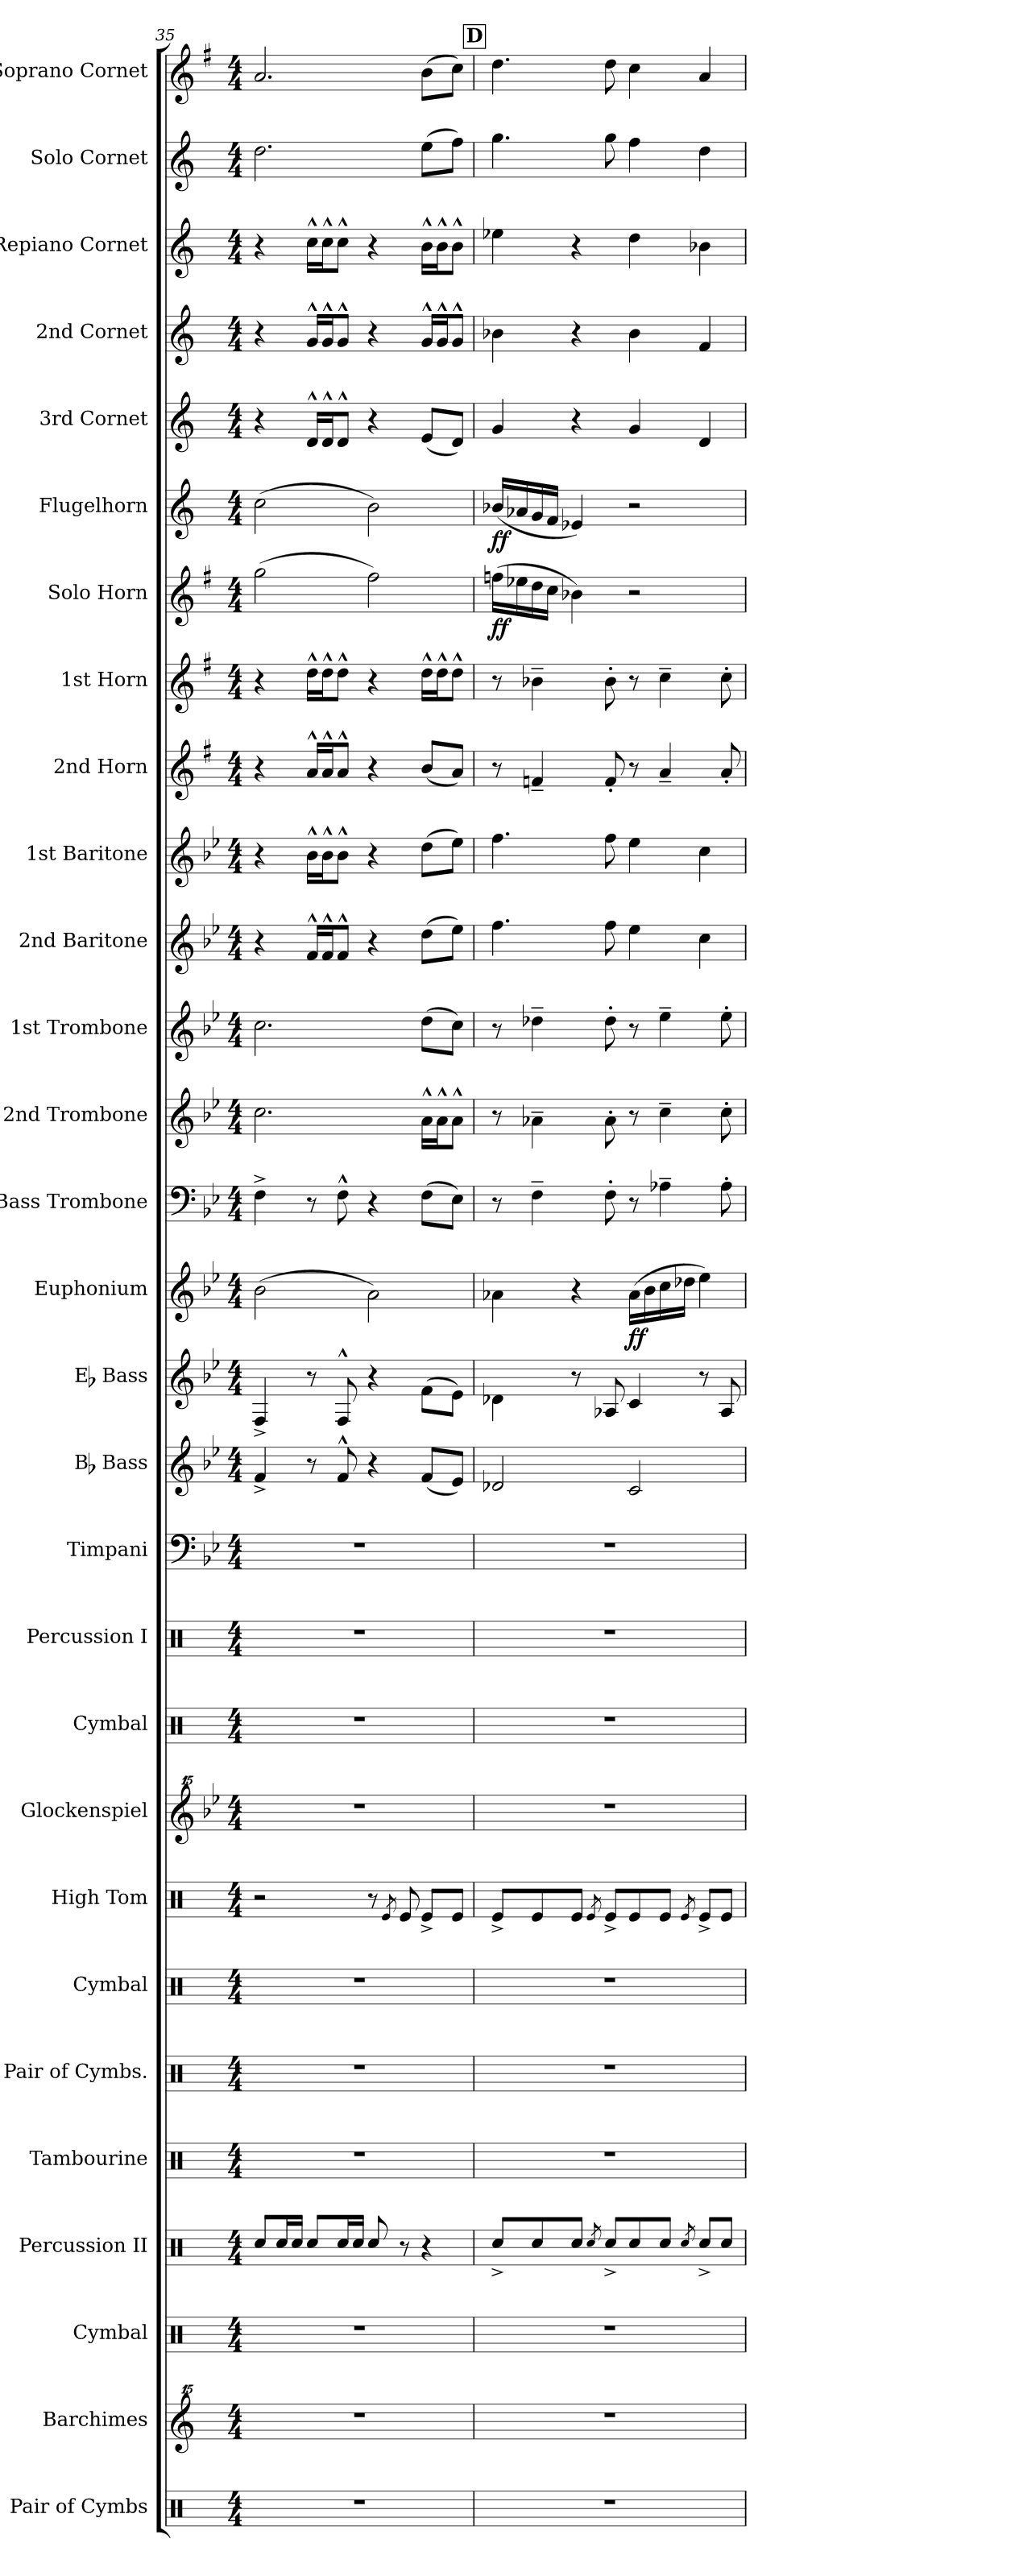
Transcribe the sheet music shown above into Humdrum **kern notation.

**kern	**kern	**kern	**kern	**kern	**kern	**kern	**kern	**kern	**kern	**kern	**kern	**kern	**kern	**kern	**dynam	**kern	**kern	**kern	**kern	**kern	**kern	**kern	**kern	**dynam	**kern	**dynam	**kern	**kern	**kern	**kern	**kern
*part29	*part28	*part27	*part26	*part25	*part24	*part23	*part22	*part21	*part20	*part19	*part18	*part17	*part16	*part15	*part15	*part14	*part13	*part12	*part11	*part10	*part9	*part8	*part7	*part7	*part6	*part6	*part5	*part4	*part3	*part2	*part1
*staff29	*staff28	*staff27	*staff26	*staff25	*staff24	*staff23	*staff22	*staff21	*staff20	*staff19	*staff18	*staff17	*staff16	*staff15	*staff15	*staff14	*staff13	*staff12	*staff11	*staff10	*staff9	*staff8	*staff7	*staff7	*staff6	*staff6	*staff5	*staff4	*staff3	*staff2	*staff1
*I"Pair of Cymbs	*I"Barchimes	*I"Cymbal	*I"Percussion II	*I"Tambourine	*I"Pair of Cymbs.	*I"Cymbal	*I"High Tom	*I"Glockenspiel	*I"Cymbal	*I"Percussion I	*I"Timpani	*I"Bb Bass	*I"Eb Bass	*I"Euphonium	*	*I"Bass Trombone	*I"2nd Trombone	*I"1st Trombone	*I"2nd Baritone	*I"1st Baritone	*I"2nd Horn	*I"1st Horn	*I"Solo Horn	*	*I"Flugelhorn	*	*I"3rd Cornet	*I"2nd Cornet	*I"Repiano Cornet	*I"Solo Cornet	*I"Soprano Cornet
*I'Pair Cym.	*I'Bachm.	*I'Cym.	*I'Perc. II	*I'Tamb.	*I'Pair Cym.	*I'Cym.	*I'H. To.	*I'Glk.	*I'Cym.	*I'Perc. I	*I'Timp.	*I'Bb Bass	*I'Eb Bass	*I'Euph.	*	*I'B. Trb.	*I'2nd Trb.	*I'1st Trb.	*I'2nd Bar.	*I'1st Bar.	*I'2nd Hn.	*I'1st Hn.	*I'Solo Hn.	*	*I'Flugel.	*	*I'3rd Cnt.	*I'2nd Cnt.	*I'Rep. Cnt.	*I'Solo Cnt.	*I'Sop. Cnt.
!!LO:PB:g=z
*clefX	*clefG^^2	*clefX	*clefX	*clefX	*clefX	*clefX	*clefX	*clefG^^2	*clefX	*clefX	*clefF4	*clefG2	*clefG2	*clefG2	*	*clefF4	*clefG2	*clefG2	*clefG2	*clefG2	*clefG2	*clefG2	*clefG2	*	*clefG2	*	*clefG2	*clefG2	*clefG2	*clefG2	*clefG2
*	*	*	*	*	*	*	*	*	*	*	*	*ITrd15c26	*ITrd12c21	*ITrd8c14	*	*	*ITrd8c14	*ITrd8c14	*ITrd8c14	*ITrd8c14	*ITrd5c9	*ITrd5c9	*ITrd5c9	*	*ITrd1c2	*	*ITrd1c2	*ITrd1c2	*ITrd1c2	*ITrd1c2	*ITrd-2c-3
*k[]	*k[]	*k[]	*k[]	*k[]	*k[]	*k[]	*k[]	*k[b-e-]	*k[]	*k[]	*k[b-e-]	*k[b-e-]	*k[b-e-]	*k[b-e-]	*	*k[b-e-]	*k[b-e-]	*k[b-e-]	*k[b-e-]	*k[b-e-]	*k[b-e-]	*k[b-e-]	*k[b-e-]	*	*k[b-e-]	*	*k[b-e-]	*k[b-e-]	*k[b-e-]	*k[b-e-]	*k[b-e-]
*M4/4	*M4/4	*M4/4	*M4/4	*M4/4	*M4/4	*M4/4	*M4/4	*M4/4	*M4/4	*M4/4	*M4/4	*M4/4	*M4/4	*M4/4	*	*M4/4	*M4/4	*M4/4	*M4/4	*M4/4	*M4/4	*M4/4	*M4/4	*	*M4/4	*	*M4/4	*M4/4	*M4/4	*M4/4	*M4/4
=35	=35	=35	=35	=35	=35	=35	=35	=35	=35	=35	=35	=35	=35	=35	=35	=35	=35	=35	=35	=35	=35	=35	=35	=35	=35	=35	=35	=35	=35	=35	=35
1r	1r	1r	8Rcc/L	1r	1r	1r	2r	1r	1r	1r	1r	4FF^/	4FF^/	(2B-\	.	4F^\	2.c\	2.c\	4r	4r	4r	4r	(2b-\	.	(2b-\	.	4r	4r	4r	2.cc\	2.cc/
.	.	.	16Rcc/L	.	.	.	.	.	.	.	.	.	.	.	.	.	.	.	.	.	.	.	.	.	.	.	.	.	.	.	.
.	.	.	16Rcc/JJ	.	.	.	.	.	.	.	.	.	.	.	.	.	.	.	.	.	.	.	.	.	.	.	.	.	.	.	.
.	.	.	8Rcc/L	.	.	.	.	.	.	.	.	8r	8r	.	.	8r	.	.	16F^^/LL	16B-^^\LL	16c^^/LL	16f^^\LL	.	.	.	.	16c^^/LL	16f^^/LL	16b-^^\LL	.	.
.	.	.	.	.	.	.	.	.	.	.	.	.	.	.	.	.	.	.	16F^^/J	16B-^^\J	16c^^/J	16f^^\J	.	.	.	.	16c^^/J	16f^^/J	16b-^^\J	.	.
.	.	.	16Rcc/L	.	.	.	.	.	.	.	.	8FF^^/	8FF^^/	.	.	8F^^\	.	.	8F^^/J	8B-^^\J	8c^^/J	8f^^\J	.	.	.	.	8c^^/J	8f^^/J	8b-^^\J	.	.
.	.	.	16Rcc/JJ	.	.	.	.	.	.	.	.	.	.	.	.	.	.	.	.	.	.	.	.	.	.	.	.	.	.	.	.
.	.	.	8Rcc/	.	.	.	8r	.	.	.	.	4r	4r	2A\)	.	4r	.	.	4r	4r	4r	4r	2a\)	.	2a\)	.	4r	4r	4r	.	.
.	.	.	.	.	.	.	8qRe/	.	.	.	.	.	.	.	.	.	.	.	.	.	.	.	.	.	.	.	.	.	.	.	.
.	.	.	8r	.	.	.	8Re/	.	.	.	.	.	.	.	.	.	.	.	.	.	.	.	.	.	.	.	.	.	.	.	.
.	.	.	4r	.	.	.	8Re^/L	.	.	.	.	(8FF/L	(8F\L	.	.	(8F\L	16A^^\LL	(8d\L	(8d\L	(8d\L	(8d/L	16f^^\LL	.	.	.	.	(8d/L	16f^^/LL	16a^^\LL	(8dd\L	(8dd\L
.	.	.	.	.	.	.	.	.	.	.	.	.	.	.	.	.	16A^^\J	.	.	.	.	16f^^\J	.	.	.	.	.	16f^^/J	16a^^\J	.	.
.	.	.	.	.	.	.	8Re/J	.	.	.	.	8EE-/J)	8E-\J)	.	.	8E-\J)	8A^^\J	8c\J)	8e-\J)	8e-\J)	8c/J)	8f^^\J	.	.	.	.	8c/J)	8f^^/J	8a^^\J	8ee-\J)	8ee-\J)
!!LO:REH:place=s1:a:B:fs=14.2249:t=D
=36	=36	=36	=36	=36	=36	=36	=36	=36	=36	=36	=36	=36	=36	=36	=36	=36	=36	=36	=36	=36	=36	=36	=36	=36	=36	=36	=36	=36	=36	=36	=36
!	!	!	!	!	!	!	!	!	!	!	!	!	!	!	!	!	!	!	!	!	!	!	!	!LO:DY:b	!	!LO:DY:b	!	!	!	!	!
1r	1r	1r	8Rcc^/L	1r	1r	1r	8Re^/L	1r	1r	1r	1r	2DD-X/	4D-X\	4A-X\	.	8r	8r	8r	4.f\	4.f\	8r	8r	(16a-X\LL	ff	(16a-X/LL	ff	4f/	4a-X\	4dd-X\	4.ff\	4.ff\
.	.	.	.	.	.	.	.	.	.	.	.	.	.	.	.	.	.	.	.	.	.	.	16g-X\	.	16g-X/	.	.	.	.	.	.
.	.	.	8Rcc/	.	.	.	8Re/	.	.	.	.	.	.	.	.	4F~\	4A-X~\	4d-X~\	.	.	4A-X~/	4d-X~\	16f\	.	16f/	.	.	.	.	.	.
.	.	.	.	.	.	.	.	.	.	.	.	.	.	.	.	.	.	.	.	.	.	.	16e-\JJ	.	16e-/JJ	.	.	.	.	.	.
.	.	.	8Rcc/J	.	.	.	8Re/J	.	.	.	.	.	8r	4r	.	.	.	.	.	.	.	.	4d-X\)	.	4d-X/)	.	4r	4r	4r	.	.
.	.	.	8qRcc/	.	.	.	8qRe/	.	.	.	.	.	.	.	.	.	.	.	.	.	.	.	.	.	.	.	.	.	.	.	.
.	.	.	8Rcc^/L	.	.	.	8Re^/L	.	.	.	.	.	8AA-X/	.	.	8F'\	8A-'\	8d-'\	8f\	8f\	8A-'/	8d-'\	.	.	.	.	.	.	.	8ff\	8ff\
!	!	!	!	!	!	!	!	!	!	!	!	!	!	!	!LO:DY:b	!	!	!	!	!	!	!	!	!	!	!	!	!	!	!	!
.	.	.	8Rcc/	.	.	.	8Re/	.	.	.	.	2CC/	4C/	(16A-\LL	ff	8r	8r	8r	4e-\	4e-\	8r	8r	2r	.	2r	.	4f/	4a-\	4cc\	4ee-\	4ee-\
.	.	.	.	.	.	.	.	.	.	.	.	.	.	16B-\	.	.	.	.	.	.	.	.	.	.	.	.	.	.	.	.	.
.	.	.	8Rcc/J	.	.	.	8Re/J	.	.	.	.	.	.	16c\	.	4A-X~\	4c~\	4e-~\	.	.	4c~/	4e-~\	.	.	.	.	.	.	.	.	.
.	.	.	.	.	.	.	.	.	.	.	.	.	.	16d-X\JJ	.	.	.	.	.	.	.	.	.	.	.	.	.	.	.	.	.
.	.	.	8qRcc/	.	.	.	8qRe/	.	.	.	.	.	.	.	.	.	.	.	.	.	.	.	.	.	.	.	.	.	.	.	.
.	.	.	8Rcc^/L	.	.	.	8Re^/L	.	.	.	.	.	8r	4e-\)	.	.	.	.	4c\	4c\	.	.	.	.	.	.	4c/	4e-/	4a-X\	4cc\	4cc/
.	.	.	8Rcc/J	.	.	.	8Re/J	.	.	.	.	.	8AA-/	.	.	8A-'\	8c'\	8e-'\	.	.	8c'/	8e-'\	.	.	.	.	.	.	.	.	.
=	=	=	=	=	=	=	=	=	=	=	=	=	=	=	=	=	=	=	=	=	=	=	=	=	=	=	=	=	=	=	=
*-	*-	*-	*-	*-	*-	*-	*-	*-	*-	*-	*-	*-	*-	*-	*-	*-	*-	*-	*-	*-	*-	*-	*-	*-	*-	*-	*-	*-	*-	*-	*-
